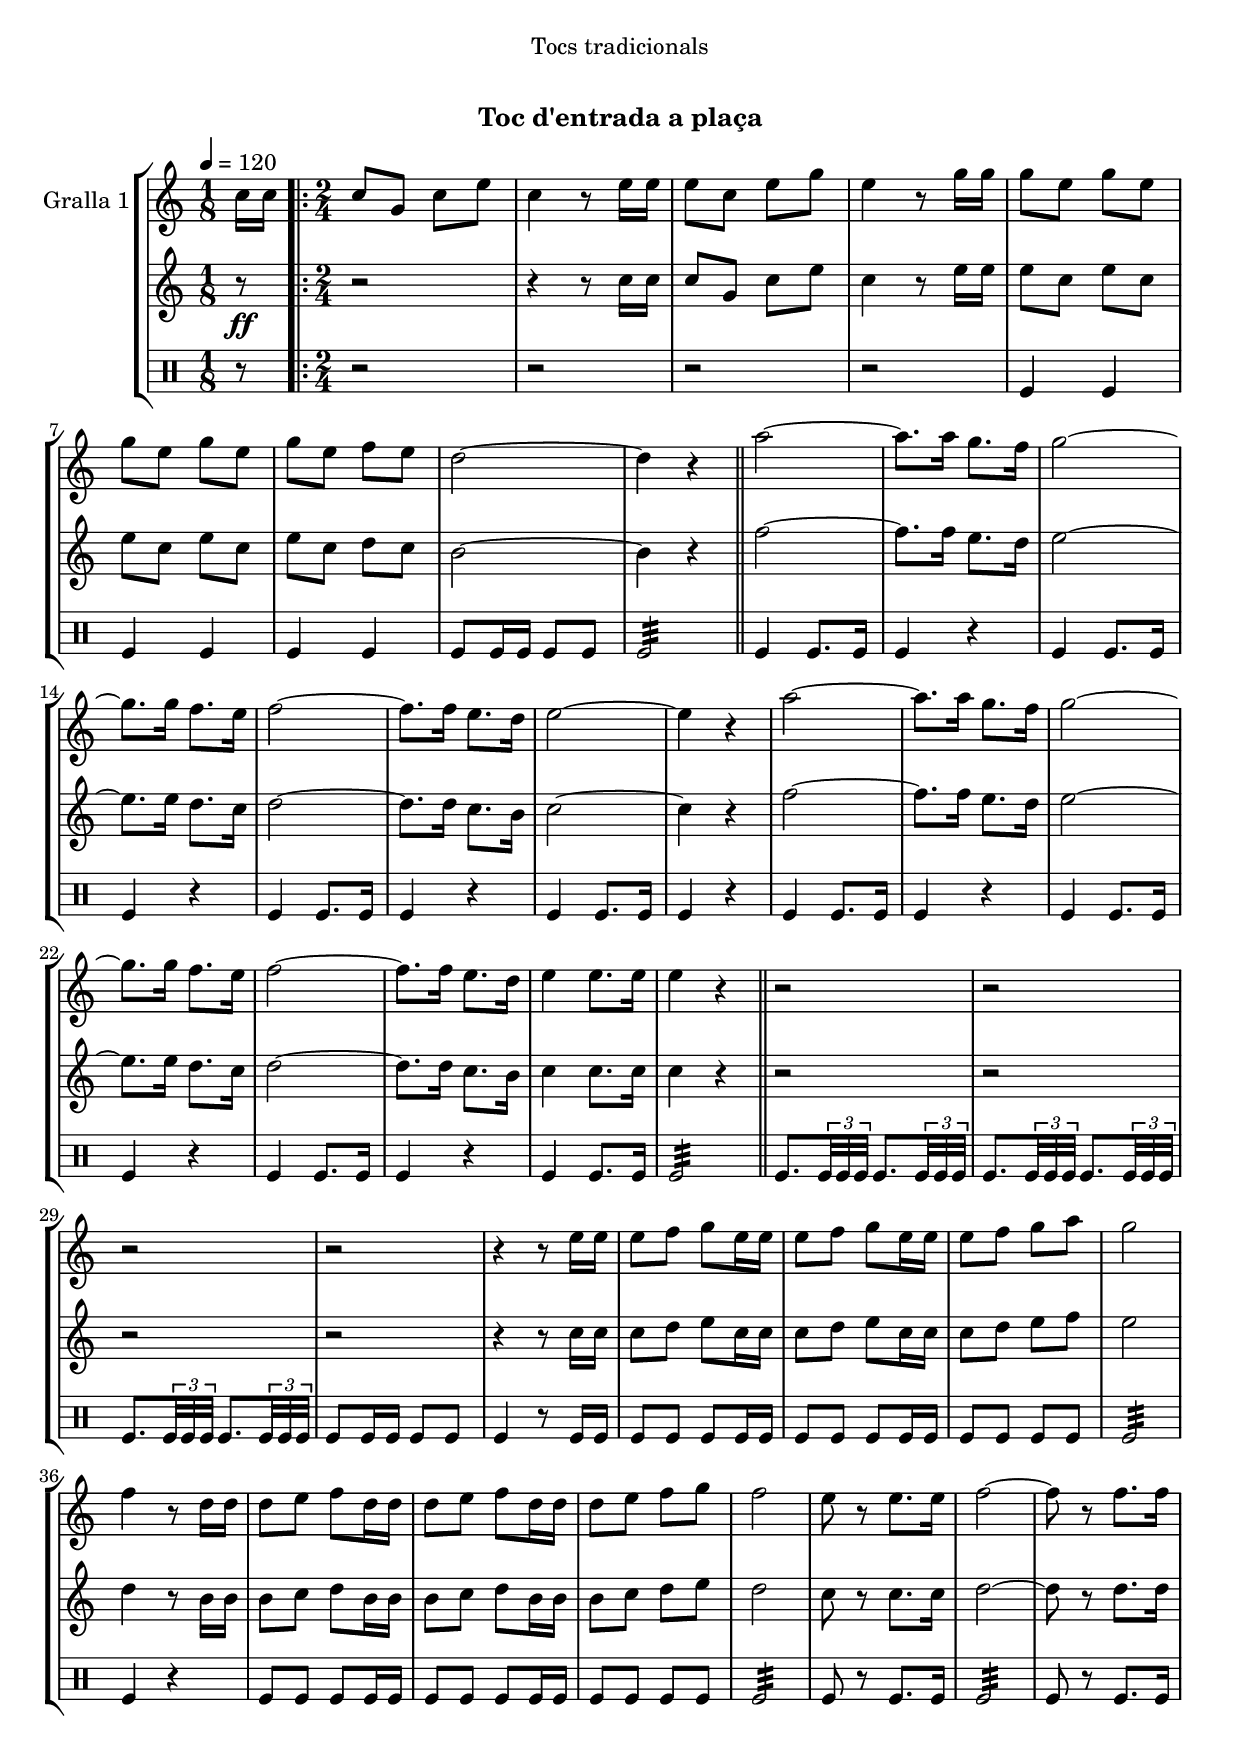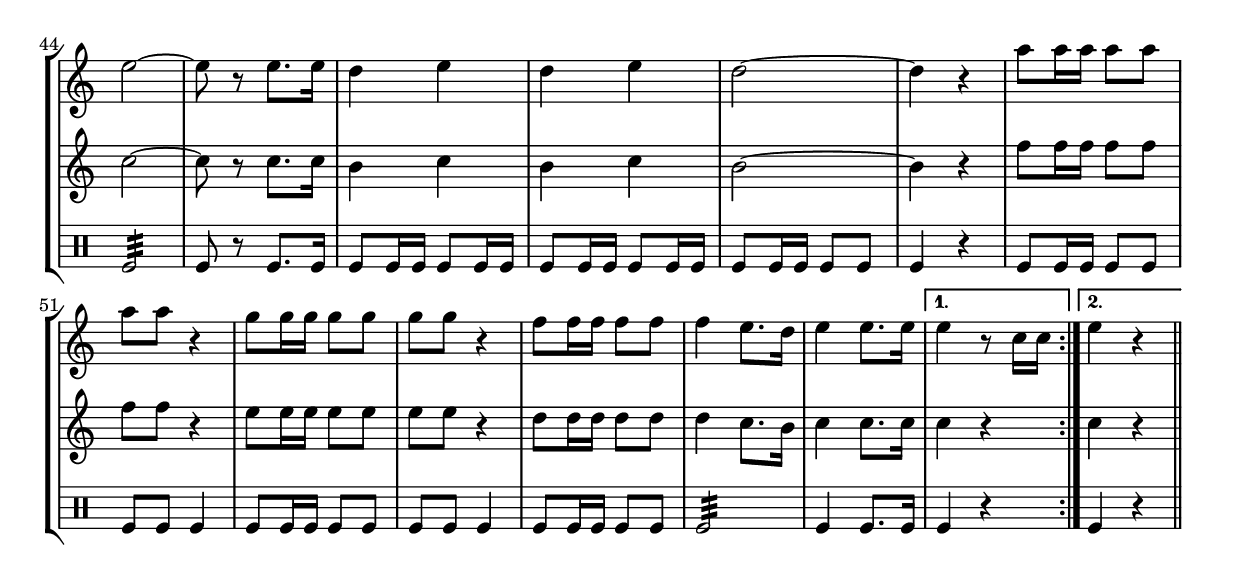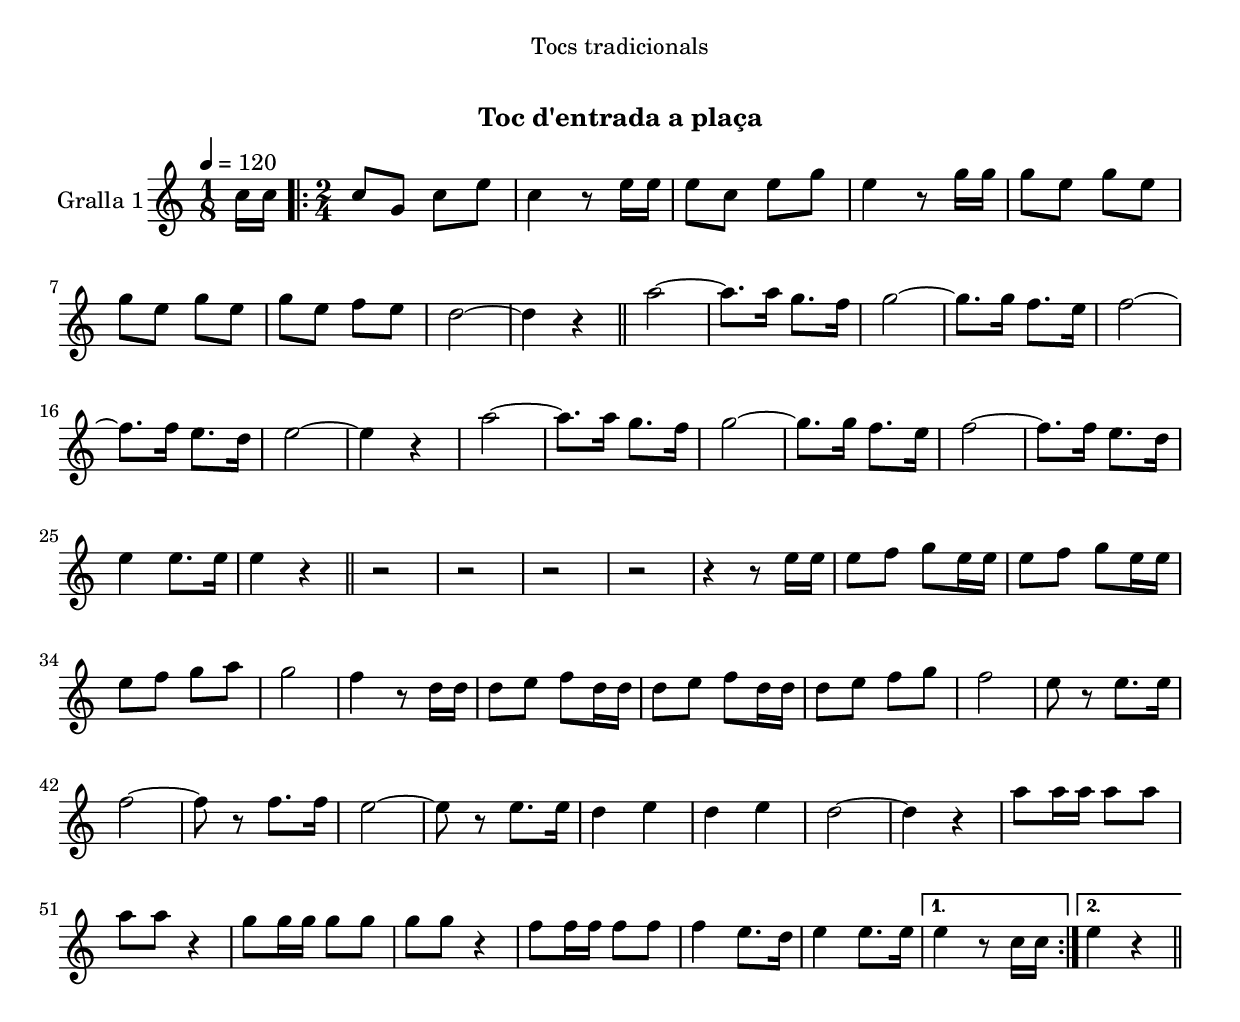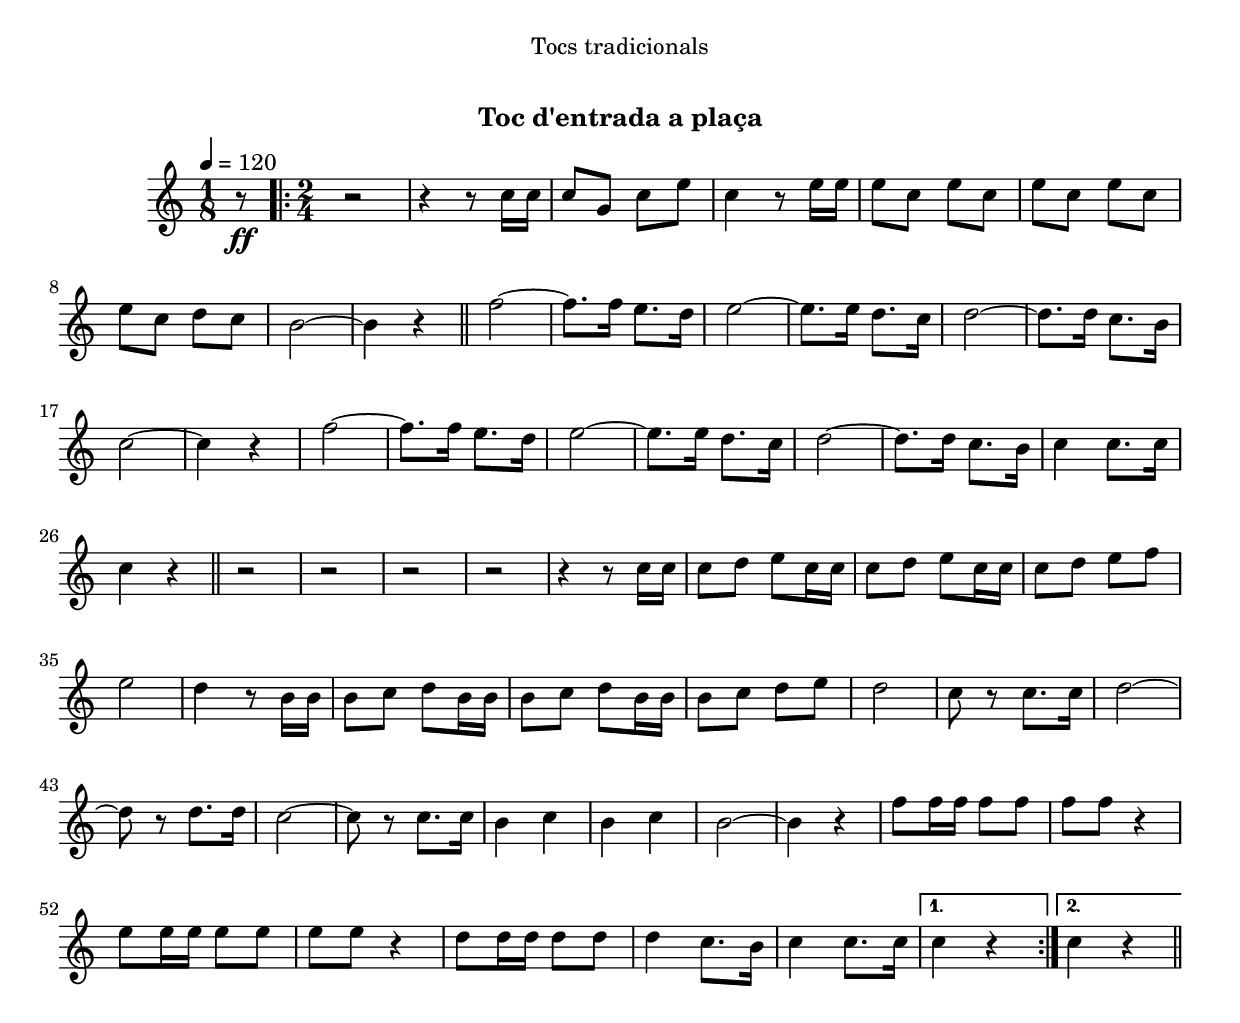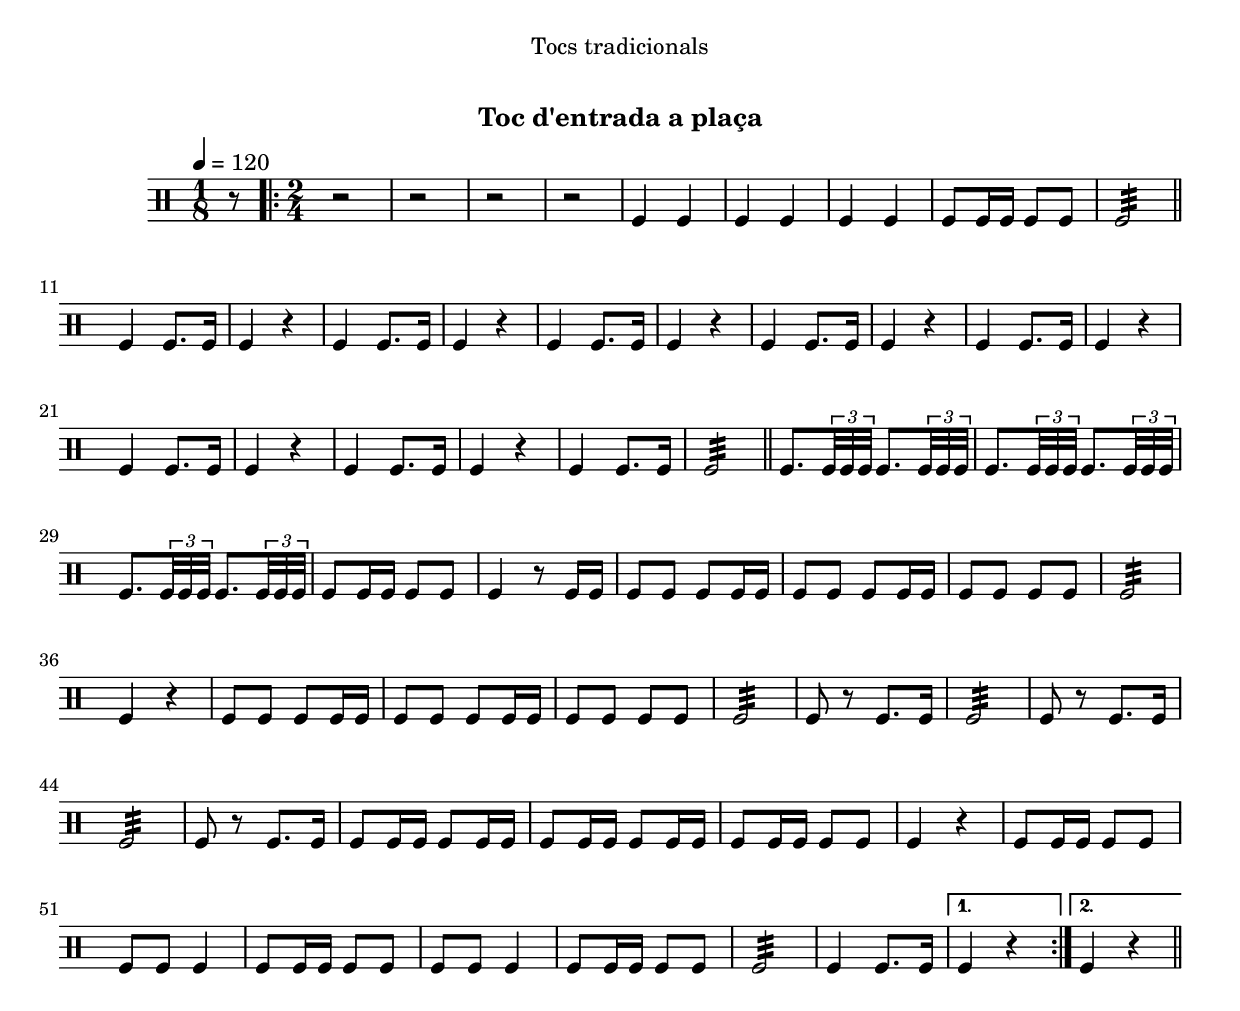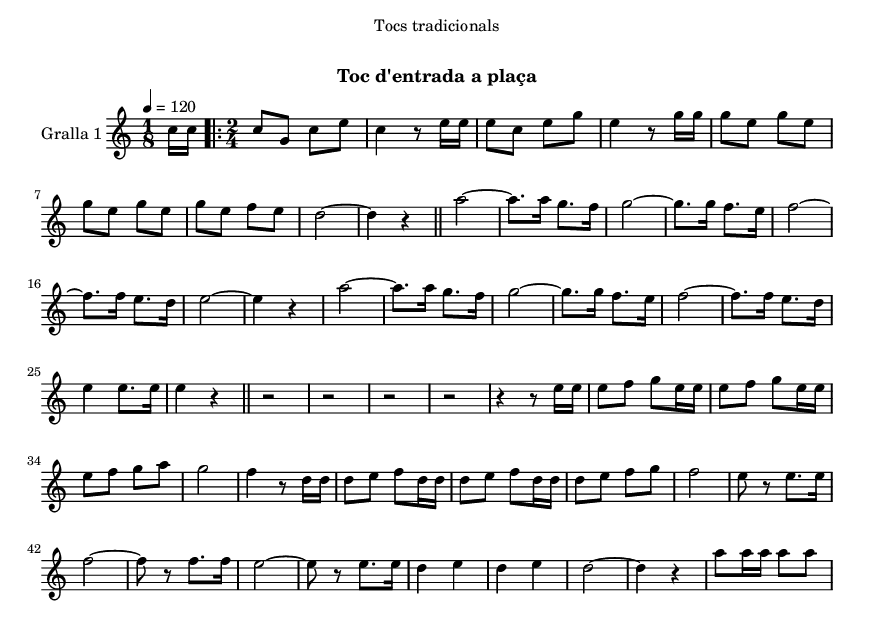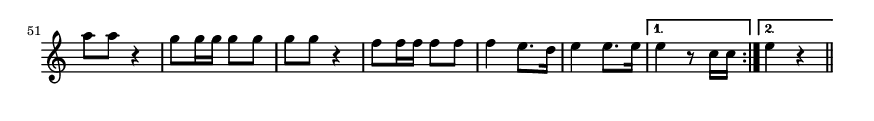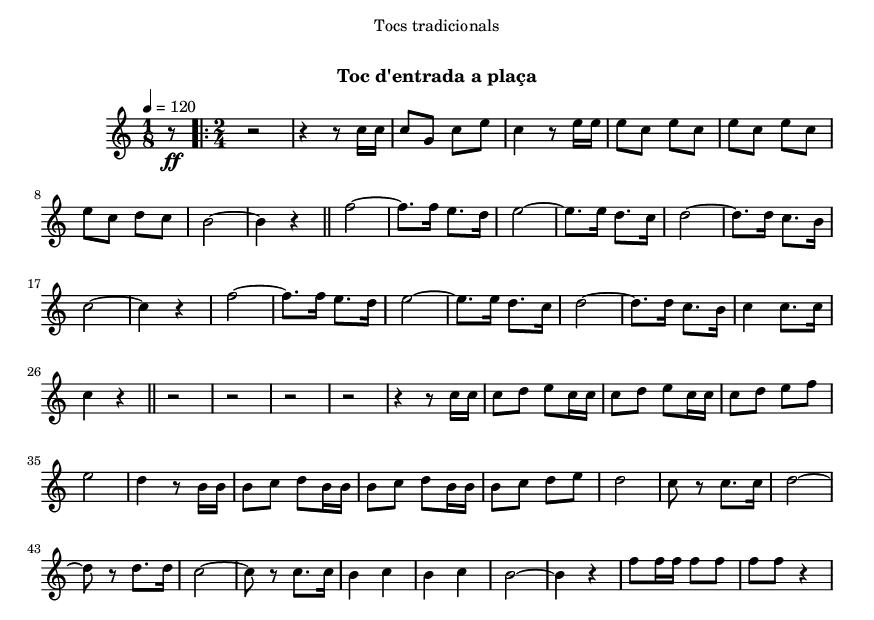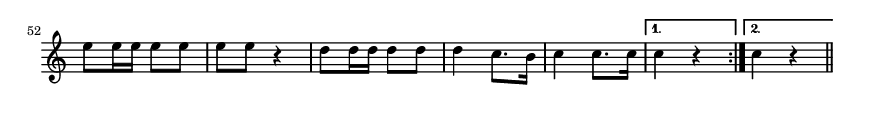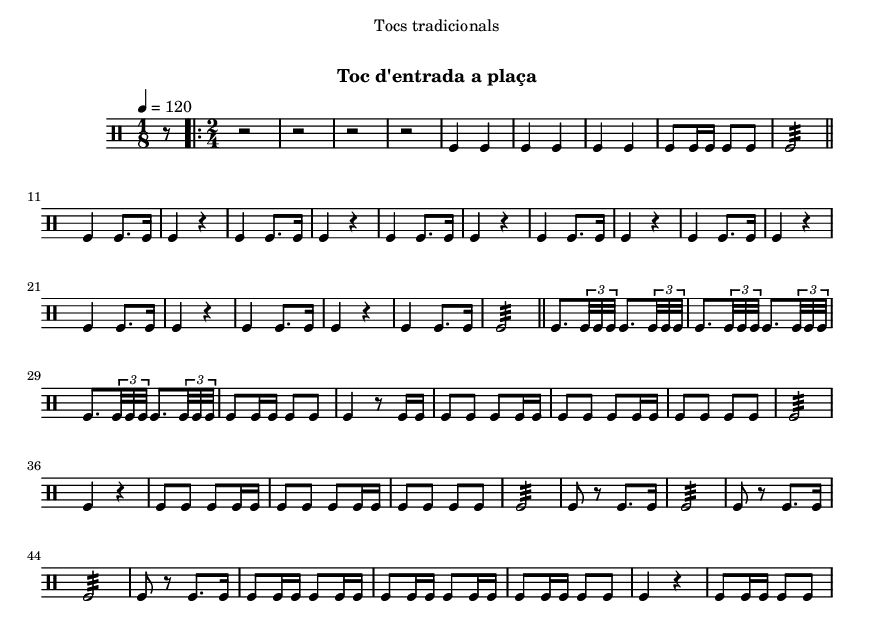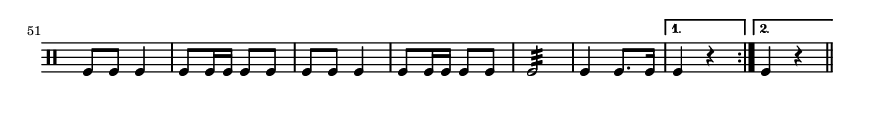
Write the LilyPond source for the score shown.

\version "2.16.0"

\header {
  dedication="Tocs tradicionals"
  title="  "
  subtitle="Toc d'entrada a plaça"
  subsubtitle=""
  poet=""
  meter=""
  piece=""
  composer=""
  arranger=""
  opus=""
  instrument=""
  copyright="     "
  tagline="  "
}

liniaroAa =
\relative c''
{
  \tempo 4=120
  \clef treble
  \key c \major
  \time 1/8
  c16 c  |
  \time 2/4   \repeat volta 2 { c8 g c e  |
  c4 r8 e16 e  |
  e8 c e g  |
  %05
  e4 r8 g16 g  |
  g8 e g e  |
  g8 e g e  |
  g8 e f e  |
  d2 ~  |
  %10
  d4 r  \bar "||"
  a'2 ~  |
  a8. a16 g8. f16  |
  g2 ~  |
  g8. g16 f8. e16  |
  %15
  f2 ~  |
  f8. f16 e8. d16  |
  e2 ~  |
  e4 r  |
  a2 ~  |
  %20
  a8. a16 g8. f16  |
  g2 ~  |
  g8. g16 f8. e16  |
  f2 ~  |
  f8. f16 e8. d16  |
  %25
  e4 e8. e16  |
  e4 r  \bar "||"
  r2  |
  r2  |
  r2  |
  %30
  r2  |
  r4 r8 e16 e  |
  e8 f g e16 e  |
  e8 f g e16 e  |
  e8 f g a  |
  %35
  g2  |
  f4 r8 d16 d  |
  d8 e f d16 d  |
  d8 e f d16 d  |
  d8 e f g  |
  %40
  f2  |
  e8 r e8. e16  |
  f2 ~  |
  f8 r f8. f16  |
  e2 ~  |
  %45
  e8 r e8. e16  |
  d4 e  |
  d4 e  |
  d2 ~  |
  d4 r  |
  %50
  a'8 a16 a a8 a  |
  a8 a r4  |
  g8 g16 g g8 g  |
  g8 g r4  |
  f8 f16 f f8 f  |
  %55
  f4 e8. d16  |
  e4 e8. e16 }
  \alternative { { e4 r8 c16 c }
  { e4 r } } \bar "||"
}

liniaroAb =
\relative c''
{
  \tempo 4=120
  \clef treble
  \key c \major
  \time 1/8
  r8 \ff  |
  \time 2/4   \repeat volta 2 { r2  |
  r4 r8 c16 c  |
  c8 g c e  |
  %05
  c4 r8 e16 e  |
  e8 c e c  |
  e8 c e c  |
  e8 c d c  |
  b2 ~  |
  %10
  b4 r  \bar "||"
  f'2 ~  |
  f8. f16 e8. d16  |
  e2 ~  |
  e8. e16 d8. c16  |
  %15
  d2 ~  |
  d8. d16 c8. b16  |
  c2 ~  |
  c4 r  |
  f2 ~  |
  %20
  f8. f16 e8. d16  |
  e2 ~  |
  e8. e16 d8. c16  |
  d2 ~  |
  d8. d16 c8. b16  |
  %25
  c4 c8. c16  |
  c4 r  \bar "||"
  r2  |
  r2  |
  r2  |
  %30
  r2  |
  r4 r8 c16 c  |
  c8 d e c16 c  |
  c8 d e c16 c  |
  c8 d e f  |
  %35
  e2  |
  d4 r8 b16 b  |
  b8 c d b16 b  |
  b8 c d b16 b  |
  b8 c d e  |
  %40
  d2  |
  c8 r c8. c16  |
  d2 ~  |
  d8 r d8. d16  |
  c2 ~  |
  %45
  c8 r c8. c16  |
  b4 c  |
  b4 c  |
  b2 ~  |
  b4 r  |
  %50
  f'8 f16 f f8 f  |
  f8 f r4  |
  e8 e16 e e8 e  |
  e8 e r4  |
  d8 d16 d d8 d  |
  %55
  d4 c8. b16  |
  c4 c8. c16 }
  \alternative { { c4 r }
  { c4 r } } \bar "||"
}

liniaroAc =
\drummode
{
  \tempo 4=120
  \time 1/8
  r8  |
  \time 2/4   \repeat volta 2 { r2  |
  r2  |
  r2  |
  %05
  r2  |
  tomfl4 tomfl  |
  tomfl4 tomfl  |
  tomfl4 tomfl  |
  tomfl8 tomfl16 tomfl tomfl8 tomfl  |
  %10
  tomfl2:32  \bar "||"
  tomfl4 tomfl8. tomfl16  |
  tomfl4 r  |
  tomfl4 tomfl8. tomfl16  |
  tomfl4 r  |
  %15
  tomfl4 tomfl8. tomfl16  |
  tomfl4 r  |
  tomfl4 tomfl8. tomfl16  |
  tomfl4 r  |
  tomfl4 tomfl8. tomfl16  |
  %20
  tomfl4 r  |
  tomfl4 tomfl8. tomfl16  |
  tomfl4 r  |
  tomfl4 tomfl8. tomfl16  |
  tomfl4 r  |
  %25
  tomfl4 tomfl8. tomfl16  |
  tomfl2:32  \bar "||"
  tomfl8. \times 2/3 { tomfl32 tomfl tomfl } tomfl8. \times 2/3 { tomfl32 tomfl tomfl }  |
  tomfl8. \times 2/3 { tomfl32 tomfl tomfl } tomfl8. \times 2/3 { tomfl32 tomfl tomfl }  |
  tomfl8. \times 2/3 { tomfl32 tomfl tomfl } tomfl8. \times 2/3 { tomfl32 tomfl tomfl }  |
  %30
  tomfl8 tomfl16 tomfl tomfl8 tomfl  |
  tomfl4 r8 tomfl16 tomfl  |
  tomfl8 tomfl tomfl tomfl16 tomfl  |
  tomfl8 tomfl tomfl tomfl16 tomfl  |
  tomfl8 tomfl tomfl tomfl  |
  %35
  tomfl2:32  |
  tomfl4 r4  | % troigo!
  tomfl8 tomfl tomfl tomfl16 tomfl  |
  tomfl8 tomfl tomfl tomfl16 tomfl  |
  tomfl8 tomfl tomfl tomfl  |
  %40
  tomfl2:32  |
  tomfl8 r tomfl8. tomfl16  |
  tomfl2:32  |
  tomfl8 r tomfl8. tomfl16  |
  tomfl2:32  |
  %45
  tomfl8 r tomfl8. tomfl16  |
  tomfl8 tomfl16 tomfl tomfl8 tomfl16 tomfl  |
  tomfl8 tomfl16 tomfl tomfl8 tomfl16 tomfl  |
  tomfl8 tomfl16 tomfl tomfl8 tomfl  |
  tomfl4 r  |
  %50
  tomfl8 tomfl16 tomfl tomfl8 tomfl  |
  tomfl8 tomfl tomfl4  |
  tomfl8 tomfl16 tomfl tomfl8 tomfl  |
  tomfl8 tomfl tomfl4  |
  tomfl8 tomfl16 tomfl tomfl8 tomfl  |
  %55
  tomfl2:32  |
  tomfl4 tomfl8. tomfl16 }
  \alternative { { tomfl4 r }
  { tomfl4 r } } \bar "||"
}

\book {

\paper {
  print-page-number = false
}

\bookpart {
  \score {
    \new StaffGroup {
      \override Score.RehearsalMark #'self-alignment-X = #LEFT
      <<
        \new Staff \with {instrumentName = #"Gralla 1" } \liniaroAa
        \new Staff \with {instrumentName = #"" } \liniaroAb
        \new DrumStaff \with {instrumentName = #"" } \liniaroAc
      >>
    }
    \layout {}
  }\score { \unfoldRepeats
    \new StaffGroup {
      \override Score.RehearsalMark #'self-alignment-X = #LEFT
      <<
        \new Staff \with {instrumentName = #"Gralla 1" } \liniaroAa
        \new Staff \with {instrumentName = #"" } \liniaroAb
        \new DrumStaff \with {instrumentName = #"" } \liniaroAc
      >>
    }
    \midi {}
  }
}

\bookpart {
  \header {}
  \score {
    \new StaffGroup {
      \override Score.RehearsalMark #'self-alignment-X = #LEFT
      <<
        \new Staff \with {instrumentName = #"Gralla 1" } \liniaroAa
      >>
    }
    \layout {}
  }\score { \unfoldRepeats
    \new StaffGroup {
      \override Score.RehearsalMark #'self-alignment-X = #LEFT
      <<
        \new Staff \with {instrumentName = #"Gralla 1" } \liniaroAa
      >>
    }
    \midi {}
  }
}

\bookpart {
  \header {}
  \score {
    \new StaffGroup {
      \override Score.RehearsalMark #'self-alignment-X = #LEFT
      <<
        \new Staff \with {instrumentName = #"" } \liniaroAb
      >>
    }
    \layout {}
  }\score { \unfoldRepeats
    \new StaffGroup {
      \override Score.RehearsalMark #'self-alignment-X = #LEFT
      <<
        \new Staff \with {instrumentName = #"" } \liniaroAb
      >>
    }
    \midi {}
  }
}

\bookpart {
  \header {}
  \score {
    \new StaffGroup {
      \override Score.RehearsalMark #'self-alignment-X = #LEFT
      <<
        \new DrumStaff \with {instrumentName = #"" } \liniaroAc
      >>
    }
    \layout {}
  }\score { \unfoldRepeats
    \new StaffGroup {
      \override Score.RehearsalMark #'self-alignment-X = #LEFT
      <<
        \new DrumStaff \with {instrumentName = #"" } \liniaroAc
      >>
    }
    \midi {}
  }
}

}

\book {

\paper {
  print-page-number = false
  #(set-paper-size "a6landscape")
  #(layout-set-staff-size 14)
}

\bookpart {
  \header {}
  \score {
    \new StaffGroup {
      \override Score.RehearsalMark #'self-alignment-X = #LEFT
      <<
        \new Staff \with {instrumentName = #"Gralla 1" } \liniaroAa
      >>
    }
    \layout {}
  }
}

\bookpart {
  \header {}
  \score {
    \new StaffGroup {
      \override Score.RehearsalMark #'self-alignment-X = #LEFT
      <<
        \new Staff \with {instrumentName = #"" } \liniaroAb
      >>
    }
    \layout {}
  }
}

\bookpart {
  \header {}
  \score {
    \new StaffGroup {
      \override Score.RehearsalMark #'self-alignment-X = #LEFT
      <<
        \new DrumStaff \with {instrumentName = #"" } \liniaroAc
      >>
    }
    \layout {}
  }
}

}

